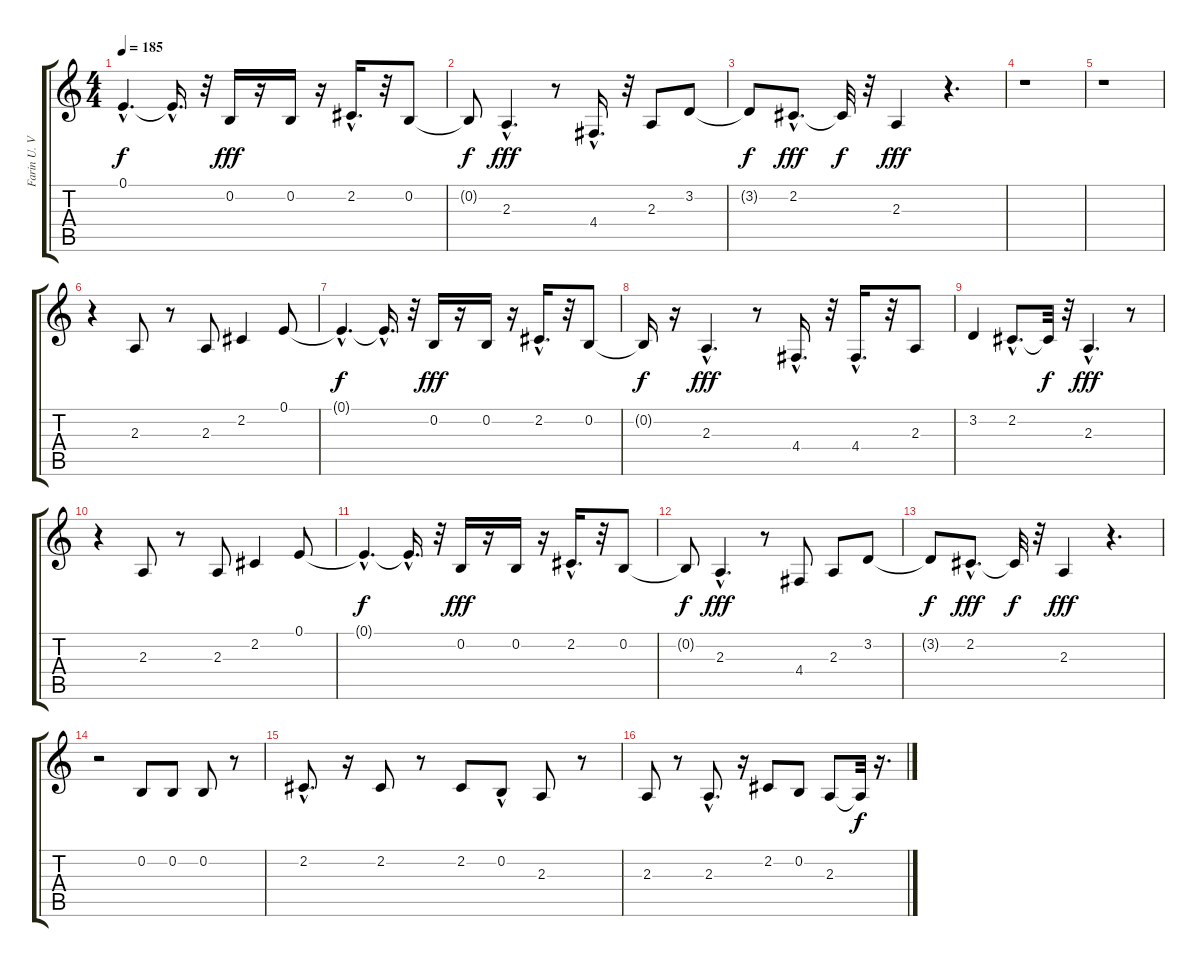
\track ("Farin U. Voice" "Farin U. V") {instrument altosax}
\staff {score tabs}
\tuning (E4 B3 G3 D3 A2 E2) {hide}
\ts (4 4)
\tempo 185
\clef g2
\ks c
0.1{hac t}.4{d dy f} 0.1{hac t}.16{d} r.32 0.2.16{dy fff} r.16 0.2.16 r.16 2.2{hac}.16{d} r.32 0.2.8 |
0.2{t}.8{dy f} 2.3{hac}.4{d dy fff} r.8 4.4{hac}.16{d} r.32 2.3.8 3.2.8 |
3.2{t}.8{dy f} 2.2{hac}.8{d dy fff} 2.2{t}.32{dy f} r.32 2.3.4{dy fff} r.4{d} |
r.1 |
r.1 |
r.4 2.3.8 r.8 2.3.8 2.2.4 0.1.8 |
0.1{hac t}.4{d dy f} 0.1{hac t}.16{d} r.32 0.2.16{dy fff} r.16 0.2.16 r.16 2.2{hac}.16{d} r.32 0.2.8 |
0.2{t}.16{dy f} r.16 2.3{hac}.4{d dy fff} r.8 4.4{hac}.16{d} r.32 4.4{hac}.16{d} r.32 2.3.8 |
3.2.4 2.2{hac}.8{d} 2.2{t}.32{dy f} r.32 2.3{hac}.4{d dy fff} r.8 |
r.4 2.3.8 r.8 2.3.8 2.2.4 0.1.8 |
0.1{hac t}.4{d dy f} 0.1{hac t}.16{d} r.32 0.2.16{dy fff} r.16 0.2.16 r.16 2.2{hac}.16{d} r.32 0.2.8 |
0.2{t}.8{dy f} 2.3{hac}.4{d dy fff} r.8 4.4.8 2.3.8 3.2.8 |
3.2{t}.8{dy f} 2.2{hac}.8{d dy fff} 2.2{t}.32{dy f} r.32 2.3.4{dy fff} r.4{d} |
r.2 0.2.8 0.2.8 0.2.8 r.8 |
2.2{hac}.8{d} r.16 2.2.8 r.8 2.2.8 0.2{hac}.8 2.3.8 r.8 |
2.3.8 r.8 2.3{hac}.8{d} r.16 2.2.8 0.2.8 2.3.8 2.3{t}.32{dy f} r.16{d}
